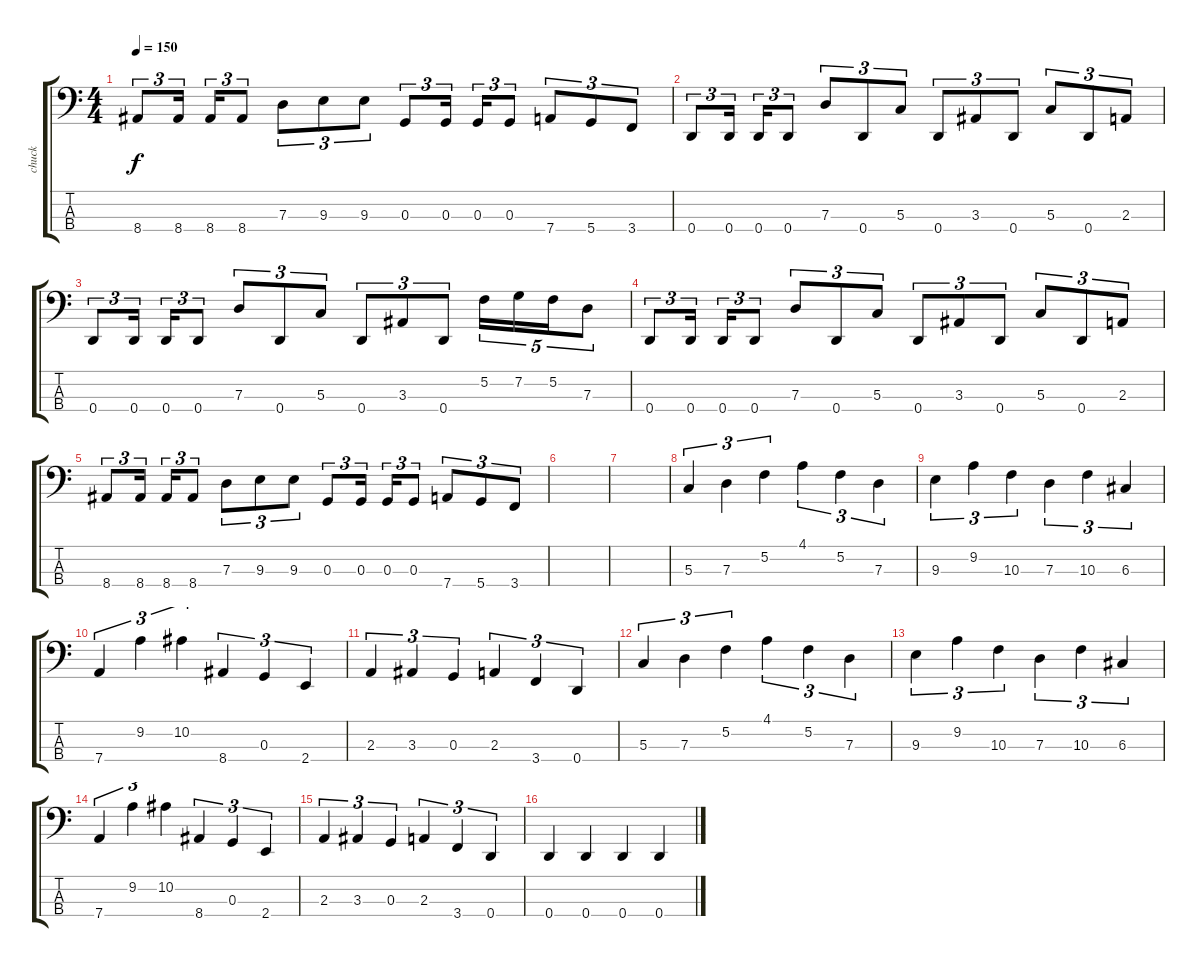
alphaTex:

\track ("chuck" "chuck") {instrument electricbasspick}
\staff {score tabs}
\tuning (F2 C2 G1 D1) {hide}
\ts (4 4)
\tempo 150
\clef f4
\ks c
8.4.8{tu (3 2) dy f} 8.4.16{tu (3 2) beam splitsecondary} 8.4.16{tu (3 2)} 8.4.8{tu (3 2)} 7.3.8{tu (3 2)} 9.3.8{tu (3 2)} 9.3.8{tu (3 2)} 0.3.8{tu (3 2)} 0.3.16{tu (3 2) beam splitsecondary} 0.3.16{tu (3 2)} 0.3.8{tu (3 2)} 7.4.8{tu (3 2)} 5.4.8{tu (3 2)} 3.4.8{tu (3 2)} |
0.4.8{tu (3 2)} 0.4.16{tu (3 2) beam splitsecondary} 0.4.16{tu (3 2)} 0.4.8{tu (3 2)} 7.3.8{tu (3 2)} 0.4.8{tu (3 2)} 5.3.8{tu (3 2)} 0.4.8{tu (3 2)} 3.3.8{tu (3 2)} 0.4.8{tu (3 2)} 5.3.8{tu (3 2)} 0.4.8{tu (3 2)} 2.3.8{tu (3 2)} |
0.4.8{tu (3 2)} 0.4.16{tu (3 2) beam splitsecondary} 0.4.16{tu (3 2)} 0.4.8{tu (3 2)} 7.3.8{tu (3 2)} 0.4.8{tu (3 2)} 5.3.8{tu (3 2)} 0.4.8{tu (3 2)} 3.3.8{tu (3 2)} 0.4.8{tu (3 2)} 5.2.16{tu (5 4)} 7.2.16{tu (5 4)} 5.2.16{tu (5 4)} 7.3.8{tu (5 4)} |
0.4.8{tu (3 2)} 0.4.16{tu (3 2) beam splitsecondary} 0.4.16{tu (3 2)} 0.4.8{tu (3 2)} 7.3.8{tu (3 2)} 0.4.8{tu (3 2)} 5.3.8{tu (3 2)} 0.4.8{tu (3 2)} 3.3.8{tu (3 2)} 0.4.8{tu (3 2)} 5.3.8{tu (3 2)} 0.4.8{tu (3 2)} 2.3.8{tu (3 2)} |
8.4.8{tu (3 2)} 8.4.16{tu (3 2) beam splitsecondary} 8.4.16{tu (3 2)} 8.4.8{tu (3 2)} 7.3.8{tu (3 2)} 9.3.8{tu (3 2)} 9.3.8{tu (3 2)} 0.3.8{tu (3 2)} 0.3.16{tu (3 2) beam splitsecondary} 0.3.16{tu (3 2)} 0.3.8{tu (3 2)} 7.4.8{tu (3 2)} 5.4.8{tu (3 2)} 3.4.8{tu (3 2)} |
|
|
5.3.4{tu (3 2)} 7.3.4{tu (3 2)} 5.2.4{tu (3 2)} 4.1.4{tu (3 2)} 5.2.4{tu (3 2)} 7.3.4{tu (3 2)} |
9.3.4{tu (3 2)} 9.2.4{tu (3 2)} 10.3.4{tu (3 2)} 7.3.4{tu (3 2)} 10.3.4{tu (3 2)} 6.3.4{tu (3 2)} |
7.4.4{tu (3 2)} 9.2.4{tu (3 2)} 10.2.4{tu (3 2)} 8.4.4{tu (3 2)} 0.3.4{tu (3 2)} 2.4.4{tu (3 2)} |
2.3.4{tu (3 2)} 3.3.4{tu (3 2)} 0.3.4{tu (3 2)} 2.3.4{tu (3 2)} 3.4.4{tu (3 2)} 0.4.4{tu (3 2)} |
5.3.4{tu (3 2)} 7.3.4{tu (3 2)} 5.2.4{tu (3 2)} 4.1.4{tu (3 2)} 5.2.4{tu (3 2)} 7.3.4{tu (3 2)} |
9.3.4{tu (3 2)} 9.2.4{tu (3 2)} 10.3.4{tu (3 2)} 7.3.4{tu (3 2)} 10.3.4{tu (3 2)} 6.3.4{tu (3 2)} |
7.4.4{tu (3 2)} 9.2.4{tu (3 2)} 10.2.4{tu (3 2)} 8.4.4{tu (3 2)} 0.3.4{tu (3 2)} 2.4.4{tu (3 2)} |
2.3.4{tu (3 2)} 3.3.4{tu (3 2)} 0.3.4{tu (3 2)} 2.3.4{tu (3 2)} 3.4.4{tu (3 2)} 0.4.4{tu (3 2)} |
0.4.4 0.4.4 0.4.4 0.4.4
